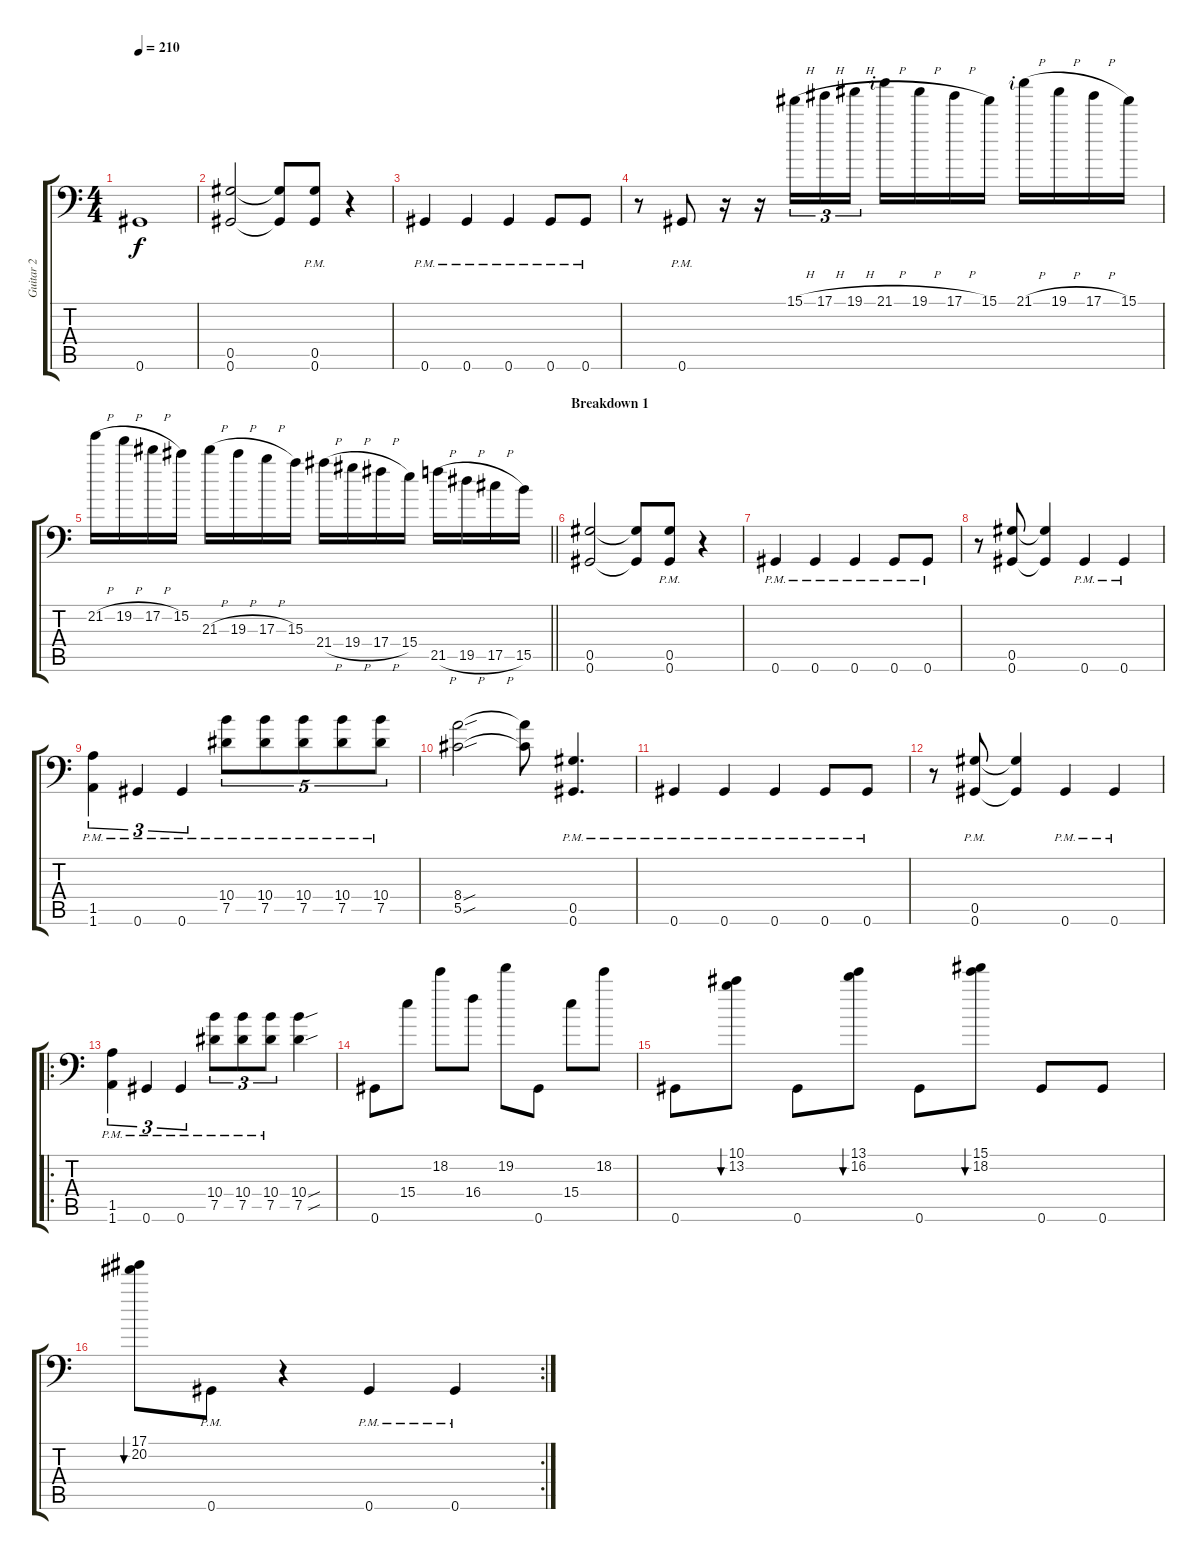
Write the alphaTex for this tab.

\track ("Guitar 2" "Guitar 2") {instrument distortionguitar}
\staff {score tabs}
\tuning (Eb4 Bb3 Gb3 Db3 Ab2 Ab1) {hide}
\ts (4 4)
\tempo 210
\clef f4
\ks c
0.6{t}.1{dy f} |
(0.5 0.6).2 (0.5{t} 0.6{t}).8 (0.5 0.6{pm}).8 r.4 |
0.6{pm}.4 0.6{pm}.4 0.6{pm}.4 0.6{pm}.8 0.6{pm}.8 |
r.8 0.6{pm}.8 r.16 r.16 15.1{h}.16{tu (3 2)} 17.1{h}.16{tu (3 2)} 19.1{h}.16{tu (3 2)} 21.1{h rf 2}.16 19.1{h}.16 17.1{h}.16 15.1.16 21.1{h rf 2}.16 19.1{h}.16 17.1{h}.16 15.1.16 |
\barLineRight lightlight
21.2{h}.16 19.2{h}.16 17.2{h}.16 15.2.16 21.3{h}.16 19.3{h}.16 17.3{h}.16 15.3.16 21.4{h}.16 19.4{h}.16 17.4{h}.16 15.4.16 21.5{h}.16 19.5{h}.16 17.5{h}.16 15.5.16 |
\section ("" "Breakdown 1")
(0.5 0.6).2 (0.5{t} 0.6{t}).8 (0.5 0.6{pm}).8 r.4 |
0.6{pm}.4 0.6{pm}.4 0.6{pm}.4 0.6{pm}.8 0.6{pm}.8 |
r.8 (0.5 0.6).8 (0.5{t} 0.6{t}).4 0.6{pm}.4 0.6{pm}.4 |
(1.5 1.6{pm}).4{tu (3 2)} 0.6{pm}.4{tu (3 2)} 0.6{pm}.4{tu (3 2)} (10.4 7.5{pm}).8{tu (5 4)} (10.4 7.5{pm}).8{tu (5 4)} (10.4 7.5{pm}).8{tu (5 4)} (10.4 7.5{pm}).8{tu (5 4)} (10.4 7.5{pm}).8{tu (5 4)} |
(8.4{sou} 5.5{sou}).2 (8.4{t} 5.5{t}).8 (0.5 0.6{pm}).4{d} |
0.6{pm}.4 0.6{pm}.4 0.6{pm}.4 0.6{pm}.8 0.6{pm}.8 |
r.8 (0.5 0.6{pm}).8 (0.5{t} 0.6{t}).4 0.6{pm}.4 0.6{pm}.4 |
\ro
(1.5 1.6{pm}).4{tu (3 2)} 0.6{pm}.4{tu (3 2)} 0.6{pm}.4{tu (3 2)} (10.4 7.5{pm}).8{tu (3 2)} (10.4 7.5{pm}).8{tu (3 2)} (10.4 7.5{pm}).8{tu (3 2)} (10.4{sou} 7.5{sou}).4 |
0.6.8 15.4.8 18.2.8 16.4.8 19.2.8 0.6.8 15.4.8 18.2.8 |
0.6.8 (10.1 13.2).8{bu 60} 0.6.8 (13.1 16.2).8{bu 60} 0.6.8 (15.1 18.2).8{bu 60} 0.6.8 0.6.8 |
\rc 2
(17.1 20.2).8{bu 60} 0.6{pm}.8 r.4 0.6{pm}.4 0.6{pm}.4
